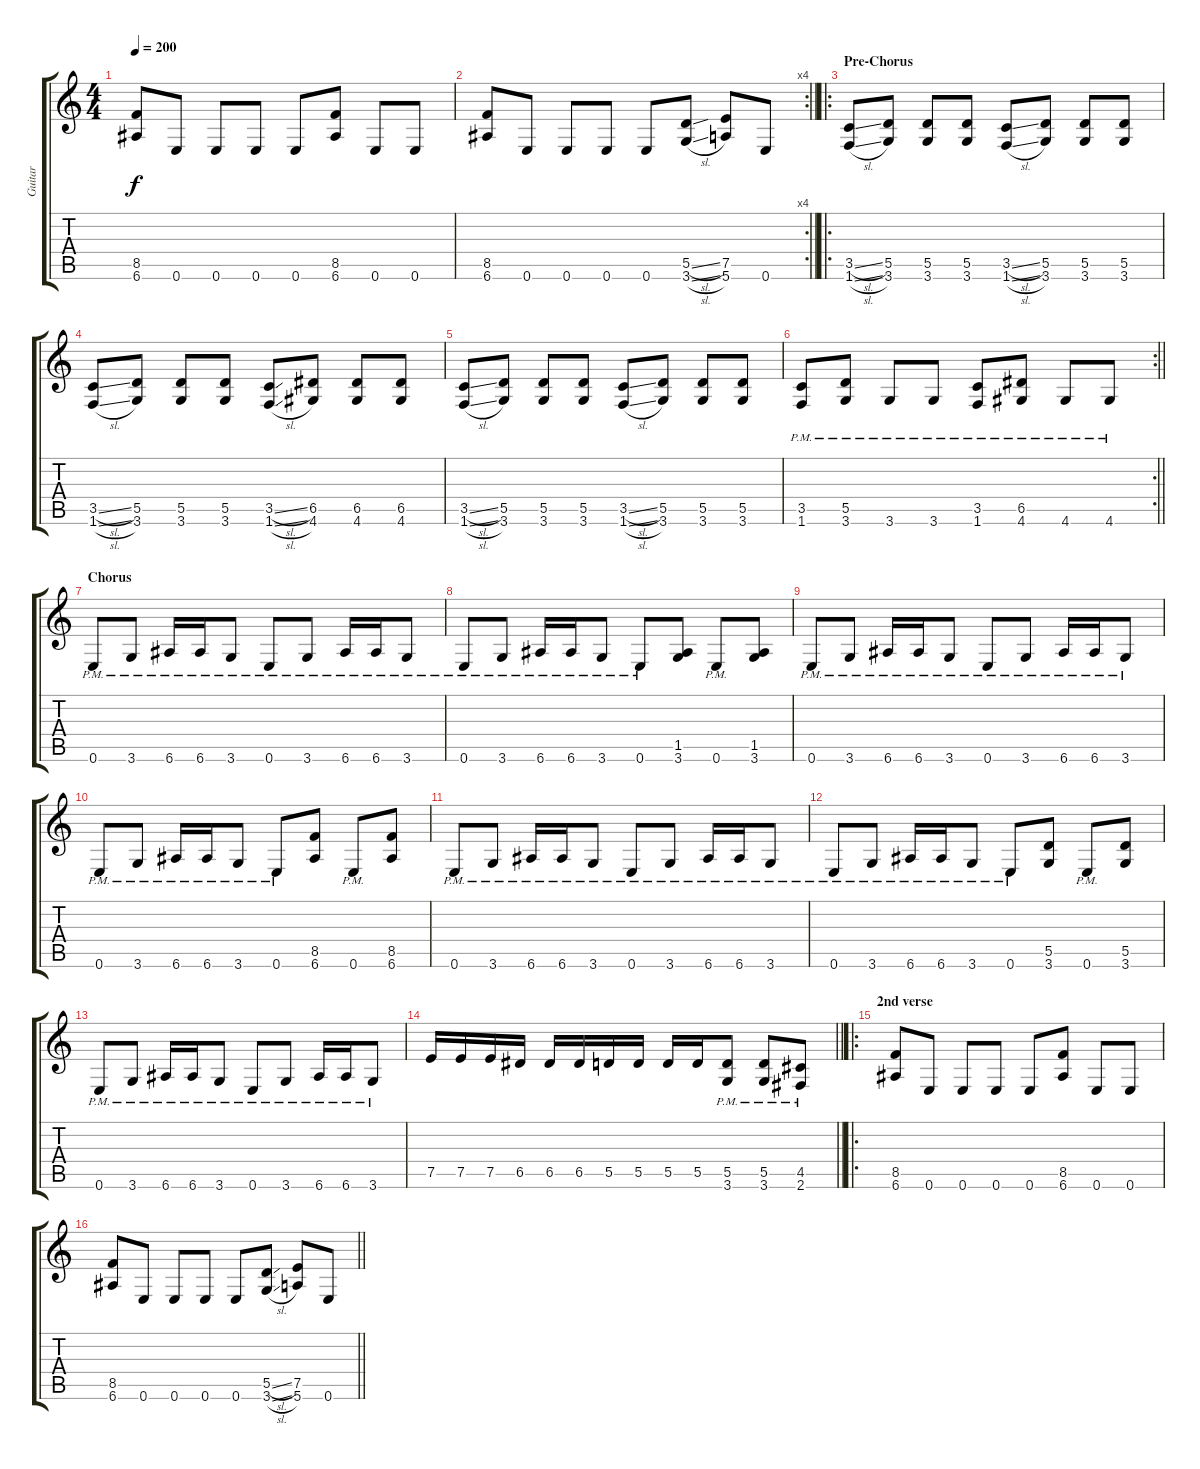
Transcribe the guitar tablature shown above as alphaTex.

\track ("Guitar" "Guitar") {instrument distortionguitar}
\staff {score tabs}
\tuning (E4 B3 G3 D3 A2 E2) {hide}
\ts (4 4)
\tempo 200
\clef g2
\ks c
(8.5 6.6).8{dy f} 0.6.8 0.6.8 0.6.8 0.6.8 (8.5 6.6).8 0.6.8 0.6.8 |
\rc 4
\barLineRight lightlight
(8.5 6.6).8 0.6.8 0.6.8 0.6.8 0.6.8 (5.5{sl} 3.6{sl}).8 (7.5 5.6).8 0.6.8 |
\ro
\section ("" "Pre-Chorus")
(3.5{sl} 1.6{sl}).8 (5.5 3.6).8 (5.5 3.6).8 (5.5 3.6).8 (3.5{sl} 1.6{sl}).8 (5.5 3.6).8 (5.5 3.6).8 (5.5 3.6).8 |
(3.5{sl} 1.6{sl}).8 (5.5 3.6).8 (5.5 3.6).8 (5.5 3.6).8 (3.5{sl} 1.6{sl}).8 (6.5 4.6).8 (6.5 4.6).8 (6.5 4.6).8 |
(3.5{sl} 1.6{sl}).8 (5.5 3.6).8 (5.5 3.6).8 (5.5 3.6).8 (3.5{sl} 1.6{sl}).8 (5.5 3.6).8 (5.5 3.6).8 (5.5 3.6).8 |
\rc 2
\barLineRight lightlight
(3.5{pm} 1.6{pm}).8 (5.5{pm} 3.6{pm}).8 3.6{pm}.8 3.6{pm}.8 (3.5{pm} 1.6{pm}).8 (6.5{pm} 4.6{pm}).8 4.6{pm}.8 4.6{pm}.8 |
\section ("" "Chorus")
0.6{pm}.8 3.6{pm}.8 6.6{pm}.16 6.6{pm}.16 3.6{pm}.8 0.6{pm}.8 3.6{pm}.8 6.6{pm}.16 6.6{pm}.16 3.6{pm}.8 |
0.6{pm}.8 3.6{pm}.8 6.6{pm}.16 6.6{pm}.16 3.6{pm}.8 0.6{pm}.8 (1.5 3.6).8 0.6{pm}.8 (1.5 3.6).8 |
0.6{pm}.8 3.6{pm}.8 6.6{pm}.16 6.6{pm}.16 3.6{pm}.8 0.6{pm}.8 3.6{pm}.8 6.6{pm}.16 6.6{pm}.16 3.6{pm}.8 |
0.6{pm}.8 3.6{pm}.8 6.6{pm}.16 6.6{pm}.16 3.6{pm}.8 0.6{pm}.8 (8.5 6.6).8 0.6{pm}.8 (8.5 6.6).8 |
0.6{pm}.8 3.6{pm}.8 6.6{pm}.16 6.6{pm}.16 3.6{pm}.8 0.6{pm}.8 3.6{pm}.8 6.6{pm}.16 6.6{pm}.16 3.6{pm}.8 |
0.6{pm}.8 3.6{pm}.8 6.6{pm}.16 6.6{pm}.16 3.6{pm}.8 0.6{pm}.8 (5.5 3.6).8 0.6{pm}.8 (5.5 3.6).8 |
0.6{pm}.8 3.6{pm}.8 6.6{pm}.16 6.6{pm}.16 3.6{pm}.8 0.6{pm}.8 3.6{pm}.8 6.6{pm}.16 6.6{pm}.16 3.6{pm}.8 |
\barLineRight lightlight
7.5.16 7.5.16 7.5.16 6.5.16 6.5.16 6.5.16 5.5.16 5.5.16 5.5.16 5.5.16 (5.5{pm} 3.6{pm}).8 (5.5{pm} 3.6{pm}).8 (4.5{pm} 2.6{pm}).8 |
\ro
\section ("" "2nd verse")
(8.5 6.6).8 0.6.8 0.6.8 0.6.8 0.6.8 (8.5 6.6).8 0.6.8 0.6.8 |
\barLineRight lightlight
(8.5 6.6).8 0.6.8 0.6.8 0.6.8 0.6.8 (5.5{sl} 3.6{sl}).8 (7.5 5.6).8 0.6.8
